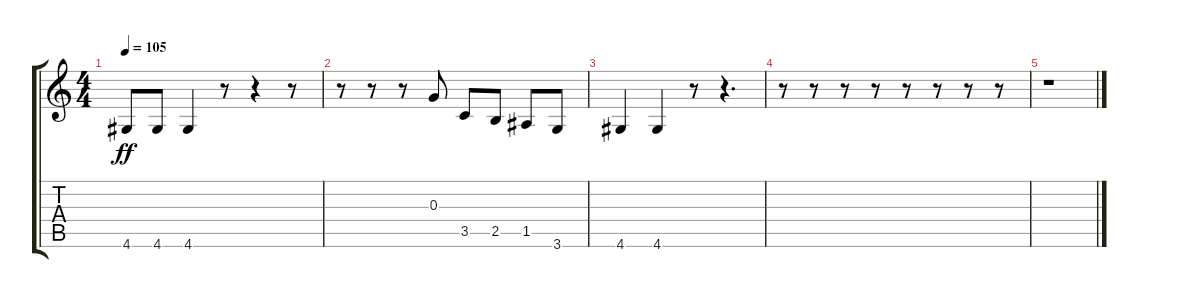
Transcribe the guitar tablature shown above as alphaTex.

\track "" {instrument electricbasspick}
\staff {score tabs}
\tuning (E4 B3 G3 D3 A2 E2) {hide}
\ts (4 4)
\tempo 105
\clef g2
\ks c
4.6.8{dy ff} 4.6.8 4.6.4 r.8 r.4 r.8 |
r.8 r.8 r.8 0.3.8 3.5.8 2.5.8 1.5.8 3.6.8 |
4.6.4 4.6.4 r.8 r.4{d} |
r.8 r.8 r.8 r.8 r.8 r.8 r.8 r.8 |
r.1
